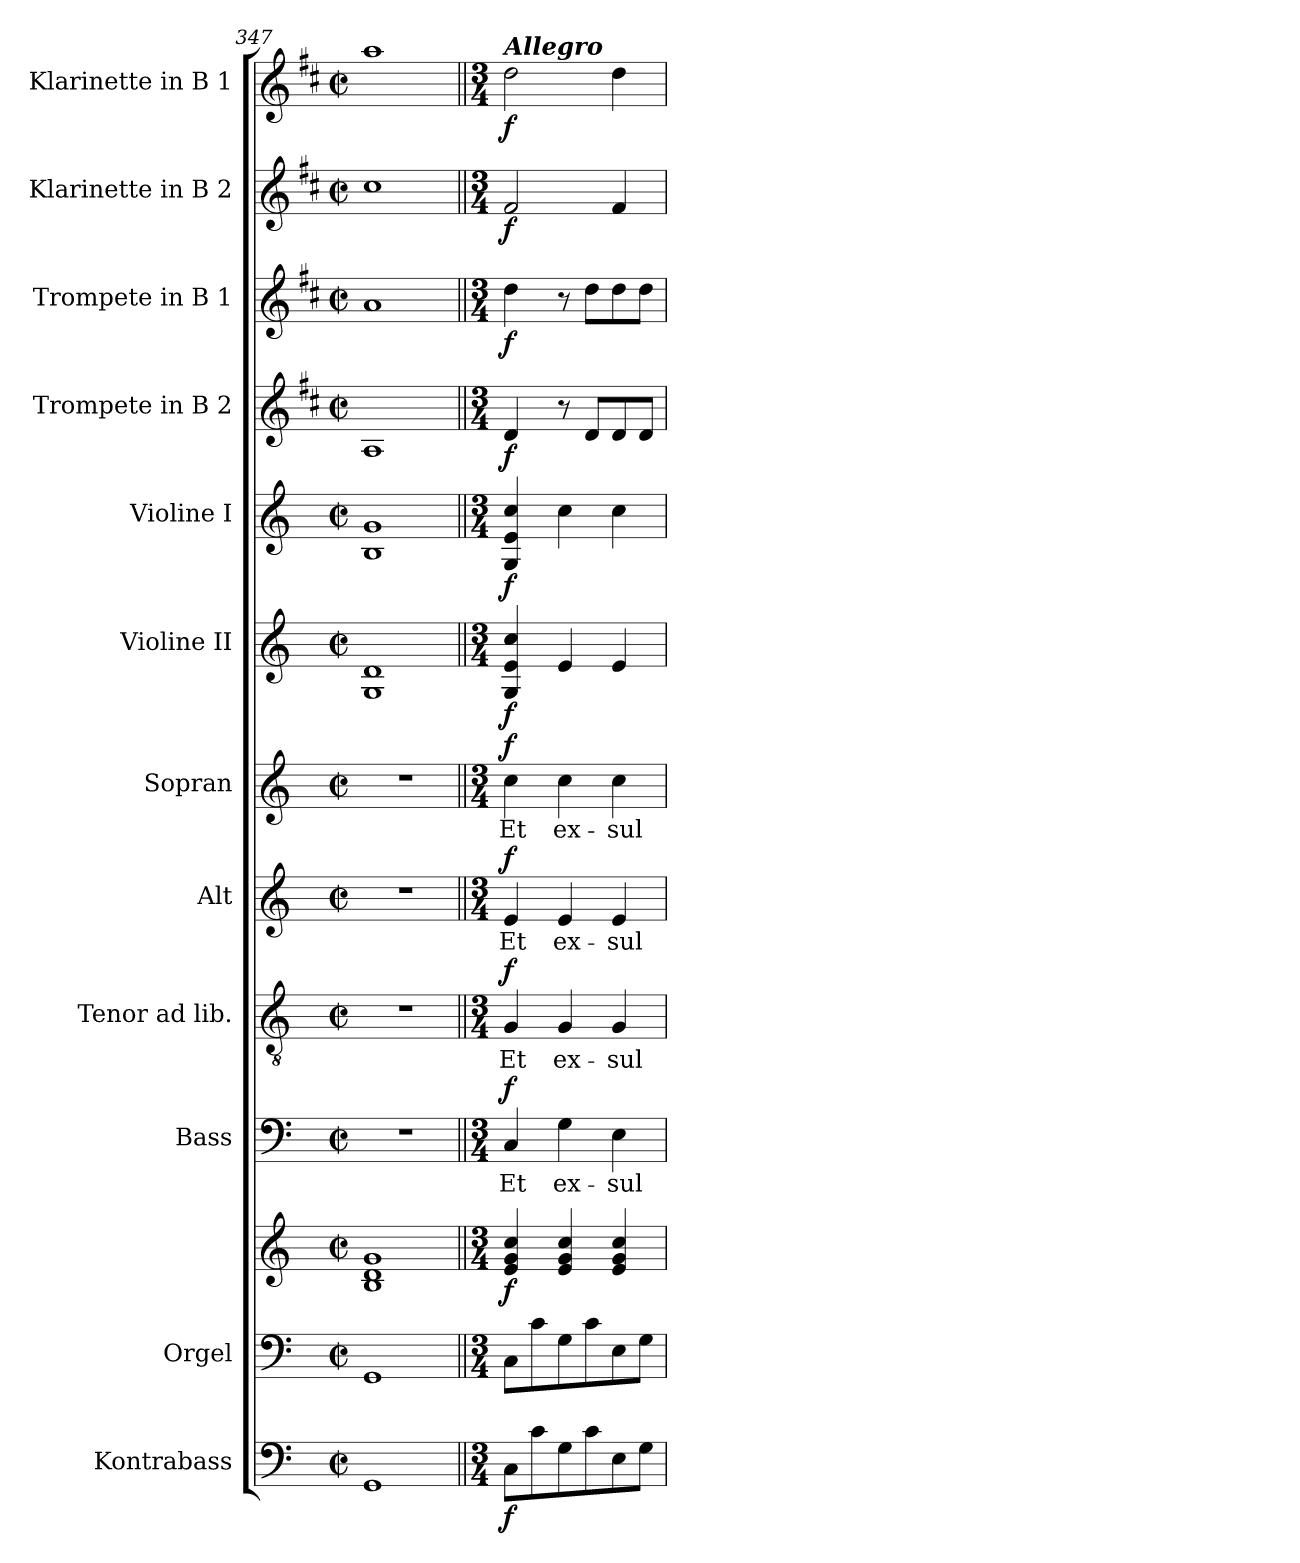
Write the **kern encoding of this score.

**kern	**dynam	**kern	**kern	**dynam	**kern	**text	**dynam	**kern	**text	**dynam	**kern	**text	**dynam	**kern	**text	**dynam	**kern	**dynam	**kern	**dynam	**kern	**dynam	**kern	**dynam	**kern	**dynam	**kern	**dynam
*part12	*part12	*part11	*part11	*part11	*part10	*part10	*part10	*part9	*part9	*part9	*part8	*part8	*part8	*part7	*part7	*part7	*part6	*part6	*part5	*part5	*part4	*part4	*part3	*part3	*part2	*part2	*part1	*part1
*staff13	*staff13	*staff12	*staff11	*staff11/12	*staff10	*staff10	*staff10	*staff9	*staff9	*staff9	*staff8	*staff8	*staff8	*staff7	*staff7	*staff7	*staff6	*staff6	*staff5	*staff5	*staff4	*staff4	*staff3	*staff3	*staff2	*staff2	*staff1	*staff1
*I"Kontrabass	*	*I"Orgel	*	*	*I"Bass	*	*	*I"Tenor ad lib.	*	*	*I"Alt	*	*	*I"Sopran	*	*	*I"Violine II	*	*I"Violine I	*	*I"Trompete in B 2	*	*I"Trompete in B 1	*	*I"Klarinette in B 2	*	*I"Klarinette in B 1	*
*I'Kb.	*	*I'Org.	*	*	*I'B	*	*	*I'T	*	*	*I'A	*	*	*I'S	*	*	*I'Vl. II	*	*I'Vl. I	*	*	*	*	*	*	*	*	*
*clefF4	*	*clefF4	*clefG2	*	*clefF4	*	*	*clefGv2	*	*	*clefG2	*	*	*clefG2	*	*	*clefG2	*	*clefG2	*	*clefG2	*	*clefG2	*	*clefG2	*	*clefG2	*
*ITrd7c12	*	*	*	*	*	*	*	*	*	*	*	*	*	*	*	*	*	*	*	*	*ITrd1c2	*	*ITrd1c2	*	*ITrd1c2	*	*ITrd1c2	*
*k[]	*	*k[]	*k[]	*	*k[]	*	*	*k[]	*	*	*k[]	*	*	*k[]	*	*	*k[]	*	*k[]	*	*k[]	*	*k[]	*	*k[]	*	*k[]	*
*C:	*	*C:	*C:	*	*C:	*	*	*C:	*	*	*C:	*	*	*C:	*	*	*C:	*	*C:	*	*C:	*	*C:	*	*C:	*	*C:	*
*M2/2	*	*M2/2	*M2/2	*	*M2/2	*	*	*M2/2	*	*	*M2/2	*	*	*M2/2	*	*	*M2/2	*	*M2/2	*	*M2/2	*	*M2/2	*	*M2/2	*	*M2/2	*
*met(c|)	*	*met(c|)	*met(c|)	*	*met(c|)	*	*	*met(c|)	*	*	*met(c|)	*	*	*met(c|)	*	*	*met(c|)	*	*met(c|)	*	*met(c|)	*	*met(c|)	*	*met(c|)	*	*met(c|)	*
=347	=347	=347	=347	=347	=347	=347	=347	=347	=347	=347	=347	=347	=347	=347	=347	=347	=347	=347	=347	=347	=347	=347	=347	=347	=347	=347	=347	=347
1GGG	.	1GG	1B 1d 1g	.	1r	.	.	1r	.	.	1r	.	.	1r	.	.	1G 1d	.	1B 1g	.	1G	.	1g	.	1b	.	1gg	.
!!LO:PB:g=z
=348||	=348||	=348||	=348||	=348||	=348||	=348||	=348||	=348||	=348||	=348||	=348||	=348||	=348||	=348||	=348||	=348||	=348||	=348||	=348||	=348||	=348||	=348||	=348||	=348||	=348||	=348||	=348||	=348||
*M3/4	*	*M3/4	*M3/4	*	*M3/4	*	*	*M3/4	*	*	*M3/4	*	*	*M3/4	*	*	*M3/4	*	*M3/4	*	*M3/4	*	*M3/4	*	*M3/4	*	*M3/4	*
!	!	!	!	!	!	!	!	!	!	!	!	!	!	!	!	!	!	!	!	!	!	!	!	!	!	!	!LO:TX:a:Bi:t=Allegro	!
!	!LO:DY:b	!	!	!LO:DY:b	!	!LO:LY:b	!LO:DY:a	!	!LO:LY:b	!LO:DY:a	!	!LO:LY:b	!LO:DY:a	!	!LO:LY:b	!LO:DY:a	!	!LO:DY:b	!	!LO:DY:b	!	!LO:DY:b	!	!LO:DY:b	!	!LO:DY:b	!	!LO:DY:b
8CC\L	f	8C\L	4e/ 4g/ 4cc/	f	4C/	Et	f	4G/	Et	f	4e/	Et	f	4cc\	Et	f	4G/ 4e/ 4cc/	f	4G/ 4e/ 4cc/	f	4c/	f	4cc\	f	2e/	f	2cc\	f
8C\	.	8c\	.	.	.	.	.	.	.	.	.	.	.	.	.	.	.	.	.	.	.	.	.	.	.	.	.	.
!	!	!	!	!	!	!LO:LY:b	!	!	!LO:LY:b	!	!	!LO:LY:b	!	!	!LO:LY:b	!	!	!	!	!	!	!	!	!	!	!	!	!
8GG\	.	8G\	4e/ 4g/ 4cc/	.	4G\	ex-	.	4G/	ex-	.	4e/	ex-	.	4cc\	ex-	.	4e/	.	4cc\	.	8r	.	8r	.	.	.	.	.
8C\	.	8c\	.	.	.	.	.	.	.	.	.	.	.	.	.	.	.	.	.	.	8c/L	.	8cc\L	.	.	.	.	.
!	!	!	!	!	!	!LO:LY:b	!	!	!LO:LY:b	!	!	!LO:LY:b	!	!	!LO:LY:b	!	!	!	!	!	!	!	!	!	!	!	!	!
8EE\	.	8E\	4e/ 4g/ 4cc/	.	4E\	-sul-	.	4G/	-sul-	.	4e/	-sul-	.	4cc\	-sul-	.	4e/	.	4cc\	.	8c/	.	8cc\	.	4e/	.	4cc\	.
8GG\J	.	8G\J	.	.	.	.	.	.	.	.	.	.	.	.	.	.	.	.	.	.	8c/J	.	8cc\J	.	.	.	.	.
=	=	=	=	=	=	=	=	=	=	=	=	=	=	=	=	=	=	=	=	=	=	=	=	=	=	=	=	=
*-	*-	*-	*-	*-	*-	*-	*-	*-	*-	*-	*-	*-	*-	*-	*-	*-	*-	*-	*-	*-	*-	*-	*-	*-	*-	*-	*-	*-
